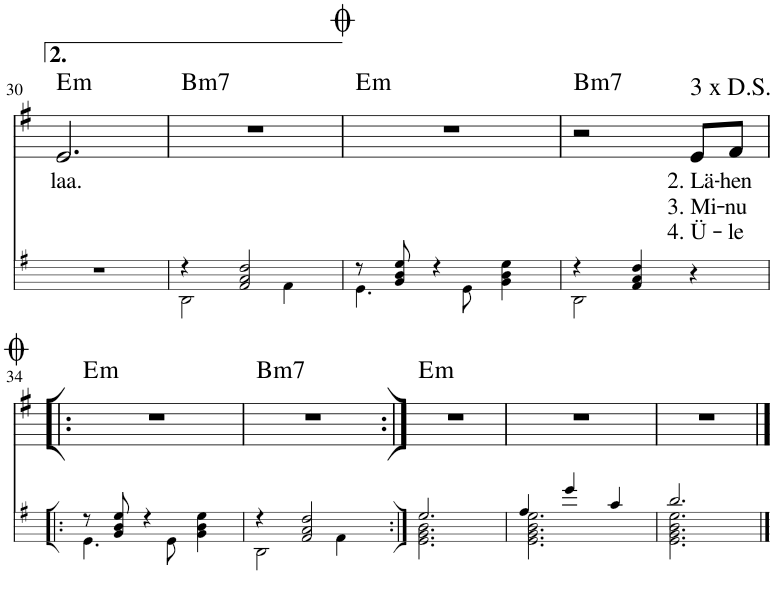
**kern	**kern	**text	**text	**text	**harte
*part2	*part1	*part1	*part1	*part1	*part1
*staff2	*staff1	*staff1	*staff1	*staff1	*
*I"Piano	*I"Voice	*	*	*	*
*I'Pno	*	*	*	*	*
!!LO:PB:g=z
*clefG2	*clefG2	*	*	*	*
*k[f#]	*k[f#]	*	*	*	*
*M3/4	*M3/4	*	*	*	*
=30	=30	=30	=30	=30	=30
!	!	!LO:LY:b	!	!	!LO:H:kt=m
2.r	2.e/	laa.	.	.	E:min
=31	=31	=31	=31	=31	=31
*^	*	*	*	*	*
!	!	!	!	!	!	!LO:H:kt=m7
4r	2B\	2.r	.	.	.	B:min7
2f#/ 2a/ 2dd/	.	.	.	.	.	.
.	4f#\	.	.	.	.	.
=32	=32	=32	=32	=32	=32	=32
!	!	!	!	!	!	!LO:H:kt=m
8r	4.e\	2.r	.	.	.	E:min
8g/ 8b/ 8ee/	.	.	.	.	.	.
4r	.	.	.	.	.	.
.	8e\	.	.	.	.	.
4g\ 4b\ 4ee\	4ryy	.	.	.	.	.
=33	=33	=33	=33	=33	=33	=33
!	!	!	!	!	!	!LO:H:kt=m7
4r	2B\	2r	.	.	.	B:min7
4f#/ 4a/ 4dd/	.	.	.	.	.	.
!	!	!	!LO:LY:b	!LO:LY:b	!LO:LY:b	!
4r	4ryy	8e/L	2. Lä-	3. Mi-	4. Ü-	.
!	!	!	!LO:LY:b	!LO:LY:b	!LO:LY:b	!
.	.	8f#/J	-hen	-nu	-le	.
!!LO:LB:g=z
=34!|:	=34!|:	=34!|:	=34!|:	=34!|:	=34!|:	=34!|:
!	!	!	!	!	!	!LO:H:kt=m
8r	4.e\	2.r	.	.	.	E:min
8g/ 8b/ 8ee/	.	.	.	.	.	.
4r	.	.	.	.	.	.
.	8e\	.	.	.	.	.
4g\ 4b\ 4ee\	4ryy	.	.	.	.	.
=35	=35	=35	=35	=35	=35	=35
!	!	!	!	!	!	!LO:H:kt=m7
4r	2B\	2.r	.	.	.	B:min7
2f#/ 2a/ 2dd/	.	.	.	.	.	.
.	4f#\	.	.	.	.	.
=36:|!	=36:|!	=36:|!	=36:|!	=36:|!	=36:|!	=36:|!
!	!	!	!	!	!	!LO:H:kt=m
2.ee/	2.e\ 2.g\ 2.b\	2.r	.	.	.	E:min
=37	=37	=37	=37	=37	=37	=37
4ff#/	2.e\ 2.g\ 2.b\ 2.ee\	2.r	.	.	.	.
4eee/	.	.	.	.	.	.
4aa/	.	.	.	.	.	.
=38	=38	=38	=38	=38	=38	=38
2.bb/	2.e\ 2.g\ 2.b\ 2.ee\	2.r	.	.	.	.
*v	*v	*	*	*	*	*
==	==	==	==	==	==
*-	*-	*-	*-	*-	*-
